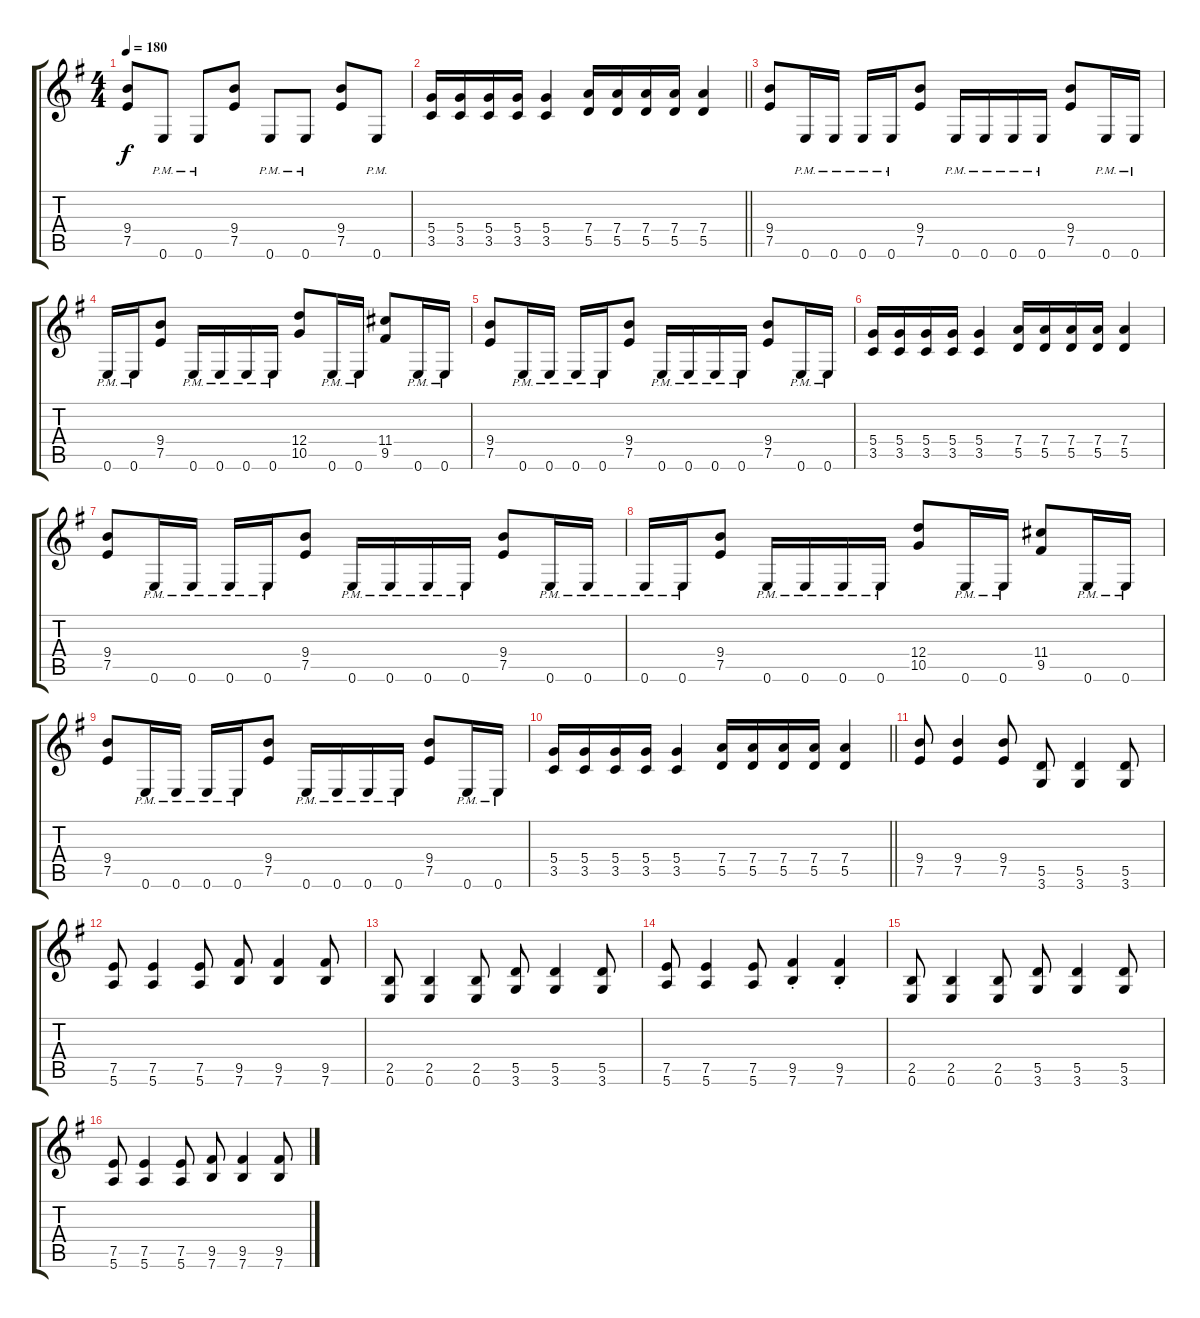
\track "" {instrument distortionguitar}
\staff {score tabs}
\tuning (E4 B3 G3 D3 A2 E2) {hide}
\ts (4 4)
\tempo 180
\clef g2
\ks g
(9.4 7.5).8{dy f} 0.6{pm}.8 0.6{pm}.8 (9.4 7.5).8 0.6{pm}.8 0.6{pm}.8 (9.4 7.5).8 0.6{pm}.8 |
\barLineRight lightlight
(5.4 3.5).16 (5.4 3.5).16 (5.4 3.5).16 (5.4 3.5).16 (5.4 3.5).4 (7.4 5.5).16 (7.4 5.5).16 (7.4 5.5).16 (7.4 5.5).16 (7.4 5.5).4 |
(9.4 7.5).8 0.6{pm}.16 0.6{pm}.16 0.6{pm}.16 0.6{pm}.16 (9.4 7.5).8 0.6{pm}.16 0.6{pm}.16 0.6{pm}.16 0.6{pm}.16 (9.4 7.5).8 0.6{pm}.16 0.6{pm}.16 |
0.6{pm}.16 0.6{pm}.16 (9.4 7.5).8 0.6{pm}.16 0.6{pm}.16 0.6{pm}.16 0.6{pm}.16 (12.4 10.5).8 0.6{pm}.16 0.6{pm}.16 (11.4 9.5).8 0.6{pm}.16 0.6{pm}.16 |
(9.4 7.5).8 0.6{pm}.16 0.6{pm}.16 0.6{pm}.16 0.6{pm}.16 (9.4 7.5).8 0.6{pm}.16 0.6{pm}.16 0.6{pm}.16 0.6{pm}.16 (9.4 7.5).8 0.6{pm}.16 0.6{pm}.16 |
(5.4 3.5).16 (5.4 3.5).16 (5.4 3.5).16 (5.4 3.5).16 (5.4 3.5).4 (7.4 5.5).16 (7.4 5.5).16 (7.4 5.5).16 (7.4 5.5).16 (7.4 5.5).4 |
(9.4 7.5).8 0.6{pm}.16 0.6{pm}.16 0.6{pm}.16 0.6{pm}.16 (9.4 7.5).8 0.6{pm}.16 0.6{pm}.16 0.6{pm}.16 0.6{pm}.16 (9.4 7.5).8 0.6{pm}.16 0.6{pm}.16 |
0.6{pm}.16 0.6{pm}.16 (9.4 7.5).8 0.6{pm}.16 0.6{pm}.16 0.6{pm}.16 0.6{pm}.16 (12.4 10.5).8 0.6{pm}.16 0.6{pm}.16 (11.4 9.5).8 0.6{pm}.16 0.6{pm}.16 |
(9.4 7.5).8 0.6{pm}.16 0.6{pm}.16 0.6{pm}.16 0.6{pm}.16 (9.4 7.5).8 0.6{pm}.16 0.6{pm}.16 0.6{pm}.16 0.6{pm}.16 (9.4 7.5).8 0.6{pm}.16 0.6{pm}.16 |
\barLineRight lightlight
(5.4 3.5).16 (5.4 3.5).16 (5.4 3.5).16 (5.4 3.5).16 (5.4 3.5).4 (7.4 5.5).16 (7.4 5.5).16 (7.4 5.5).16 (7.4 5.5).16 (7.4 5.5).4 |
(9.4 7.5).8 (9.4 7.5).4 (9.4 7.5).8 (5.5 3.6).8 (5.5 3.6).4 (5.5 3.6).8 |
(7.5 5.6).8 (7.5 5.6).4 (7.5 5.6).8 (9.5 7.6).8 (9.5 7.6).4 (9.5 7.6).8 |
(2.5 0.6).8 (2.5 0.6).4 (2.5 0.6).8 (5.5 3.6).8 (5.5 3.6).4 (5.5 3.6).8 |
(7.5 5.6).8 (7.5 5.6).4 (7.5 5.6).8 (9.5{st} 7.6{st}).4 (9.5{st} 7.6{st}).4 |
(2.5 0.6).8 (2.5 0.6).4 (2.5 0.6).8 (5.5 3.6).8 (5.5 3.6).4 (5.5 3.6).8 |
(7.5 5.6).8 (7.5 5.6).4 (7.5 5.6).8 (9.5 7.6).8 (9.5 7.6).4 (9.5 7.6).8
